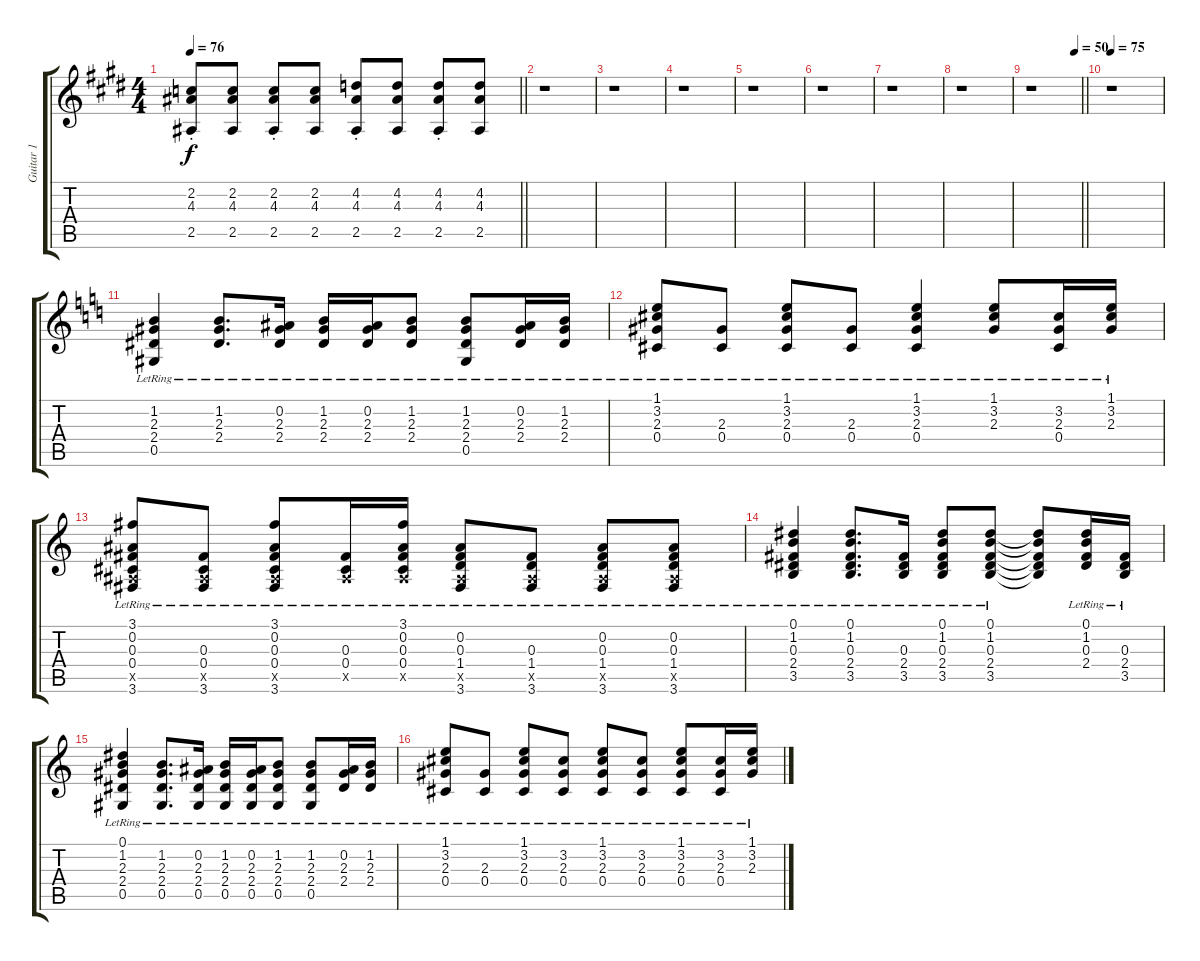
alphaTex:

\track ("Guitar 1" "Guitar 1") {instrument electricguitarclean}
\staff {score tabs}
\tuning (Eb4 Bb3 Gb3 Db3 Ab2 Eb2) {hide}
\ts (4 4)
\tempo 76
\clef g2
\barLineRight lightlight
\ks c#minor
(2.2{st} 4.3{st} 2.5{st}).8{dy f} (2.2 4.3 2.5).8 (2.2{st} 4.3{st} 2.5{st}).8 (2.2 4.3 2.5).8 (4.2{st} 4.3{st} 2.5{st}).8 (4.2 4.3 2.5).8 (4.2{st} 4.3{st} 2.5{st}).8 (4.2 4.3 2.5).8 |
\ks e
r.1 |
\ks c#minor
r.1 |
r.1 |
r.1 |
\ks e
r.1 |
\ks c#minor
r.1 |
r.1 |
\tempo (50 0.875)
\barLineRight lightlight
r.1 |
\tempo 75
\ks e
r.1 |
\ks c
(1.2{lr} 2.3{lr} 2.4{lr} 0.5{lr}).4 (1.2{lr} 2.3{lr} 2.4{lr}).8{d} (0.2{lr} 2.3{lr} 2.4{lr}).16 (1.2{lr} 2.3{lr} 2.4{lr}).16 (0.2{lr} 2.3{lr} 2.4{lr}).16 (1.2{lr} 2.3{lr} 2.4{lr}).8 (1.2{lr} 2.3{lr} 2.4{lr} 0.5{lr}).8 (0.2{lr} 2.3{lr} 2.4{lr}).16 (1.2{lr} 2.3{lr} 2.4{lr}).16 |
(1.1{lr} 3.2{lr} 2.3{lr} 0.4{lr}).8 (2.3{lr} 0.4{lr}).8 (1.1{lr} 3.2{lr} 2.3{lr} 0.4{lr}).8 (2.3{lr} 0.4{lr}).8 (1.1{lr} 3.2{lr} 2.3{lr} 0.4{lr}).4 (1.1{lr} 3.2{lr} 2.3{lr}).8 (3.2{lr} 2.3{lr} 0.4{lr}).16 (1.1{lr} 3.2{lr} 2.3{lr}).16 |
(3.1{lr} 0.2{lr} 0.3{lr} 0.4{lr} 2.5{x} 3.6{lr}).8 (0.3{lr} 0.4{lr} 2.5{x} 3.6{lr}).8 (3.1{lr} 0.2{lr} 0.3{lr} 0.4{lr} 2.5{x} 3.6{lr}).8 (0.3{lr} 0.4{lr} 2.5{x}).16 (3.1{lr} 0.2{lr} 0.3{lr} 0.4{lr} 2.5{x}).16 (0.2{lr} 0.3{lr} 1.4{lr} 2.5{x} 3.6{lr}).8 (0.3{lr} 1.4{lr} 2.5{x} 3.6{lr}).8 (0.2{lr} 0.3{lr} 1.4{lr} 2.5{x} 3.6{lr}).8 (0.2{lr} 0.3{lr} 1.4{lr} 2.5{x} 3.6{lr}).8 |
(0.1{lr} 1.2{lr} 0.3{lr} 2.4{lr} 3.5{lr}).4 (0.1{lr} 1.2{lr} 0.3{lr} 2.4{lr} 3.5{lr}).8{d} (0.3{lr} 2.4{lr} 3.5{lr}).16 (0.1{lr} 1.2{lr} 0.3{lr} 2.4{lr} 3.5{lr}).8 (0.1{lr} 1.2{lr} 0.3{lr} 2.4{lr} 3.5{lr}).8 (0.1{t} 1.2{t} 0.3{t} 2.4{t} 3.5{t}).8 (0.1{lr} 1.2{lr} 0.3{lr} 2.4{lr}).16 (0.3{lr} 2.4{lr} 3.5{lr}).16 |
(0.1{lr} 1.2{lr} 2.3{lr} 2.4{lr} 0.5{lr}).4 (1.2{lr} 2.3{lr} 2.4{lr} 0.5{lr}).8{d} (0.2{lr} 2.3{lr} 2.4{lr} 0.5{lr}).16 (1.2{lr} 2.3{lr} 2.4{lr} 0.5{lr}).16 (0.2{lr} 2.3{lr} 2.4{lr} 0.5{lr}).16 (1.2{lr} 2.3{lr} 2.4{lr} 0.5{lr}).8 (1.2{lr} 2.3{lr} 2.4{lr} 0.5{lr}).8 (0.2{lr} 2.3{lr} 2.4{lr}).16 (1.2{lr} 2.3{lr} 2.4{lr}).16 |
(1.1{lr} 3.2{lr} 2.3{lr} 0.4{lr}).8 (2.3{lr} 0.4{lr}).8 (1.1{lr} 3.2{lr} 2.3{lr} 0.4{lr}).8 (3.2{lr} 2.3{lr} 0.4{lr}).8 (1.1{lr} 3.2{lr} 2.3{lr} 0.4{lr}).8 (3.2{lr} 2.3{lr} 0.4{lr}).8 (1.1{lr} 3.2{lr} 2.3{lr} 0.4{lr}).8 (3.2{lr} 2.3{lr} 0.4{lr}).16 (1.1{lr} 3.2{lr} 2.3{lr}).16
